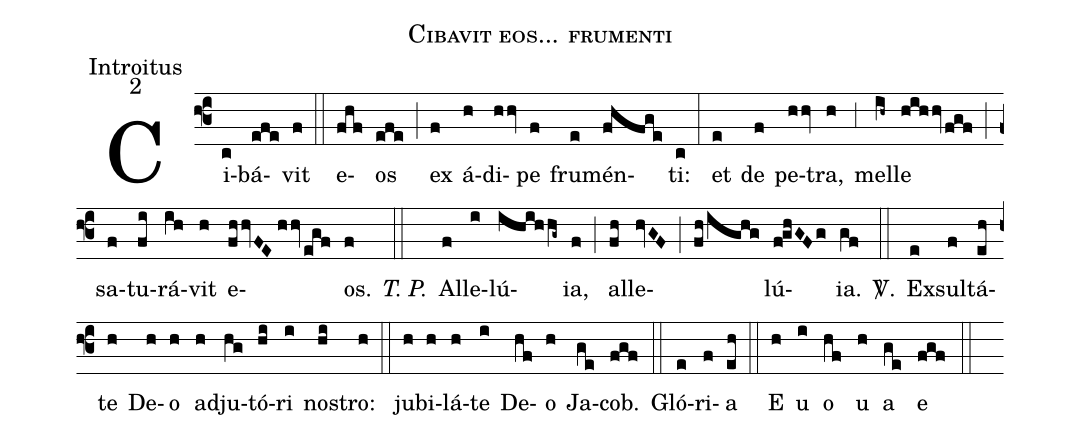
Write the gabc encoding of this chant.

name:Cibavit eos... frumenti;
office-part:Introitus;
mode:2;
%%
(f3) Ci(c)bá(efe)vit(f) (::) e(fhf)os(efe) (;) ex(f) á(h)di(hhv)pe(f) fru(e)mén(fhfge)ti:(c) (:) et(e) de(f) pe(hhv)tra,(h) (;3) mel(ih~)le(hihhv/fgf) (;) sa(f)tu(fi)rá(ih)vit(h) e(fhhvFE//hhv/egf)os.(f) <i>T. P.</i>(::) Al(f)le(i)lú(ihihhg~)ia,(f) (;) al(fh)le(hvGF;fh/ighg)lú(f!ghGFg)ia.(gf) <sp>V/</sp>.(::) Ex(e)sul(f)tá(eh)te(h) De(h)o(h) ad(h)ju(hg)tó(hi)ri(i) no(hi)stro:(h) (::) ju(h)bi(h)lá(h)te(i) De(hf)o(h) Ja(ge)cob.(fgf) (::) Gló(e)ri(f)a(eh) (::) E(h) u(i) o(hf) u(h) a(ge) e(fgf) (::)
